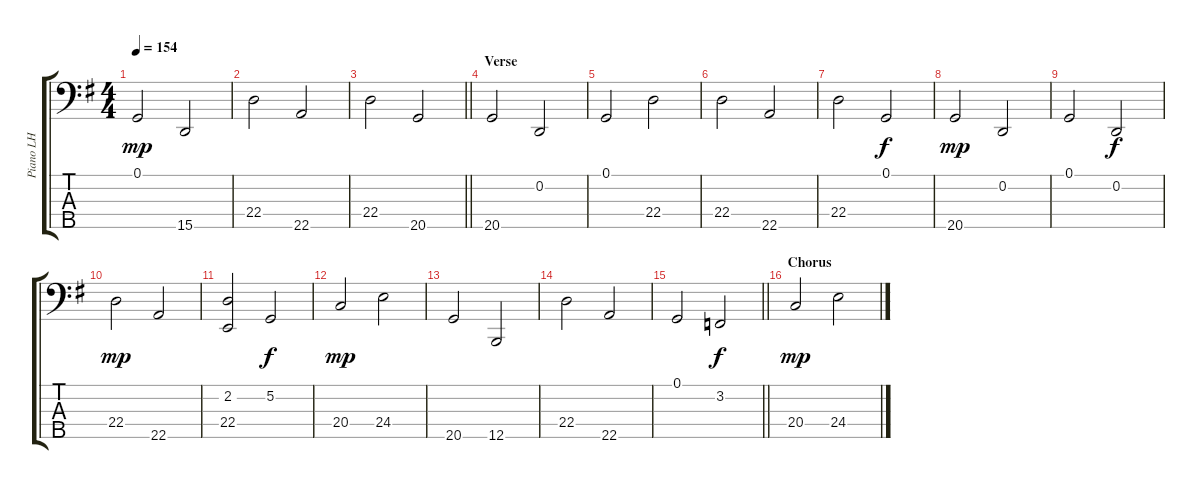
\track ("Piano LH" "Piano LH") {instrument electricpiano2}
\staff {score tabs}
\tuning (G2 D2 A1 E1 B0) {hide}
\ts (4 4)
\tempo 154
\clef f4
\ks g
0.1.2{dy mp} 15.5.2 |
22.4.2 22.5.2 |
\barLineRight lightlight
22.4.2 20.5.2 |
\section ("" "Verse")
20.5.2 0.2.2 |
0.1.2 22.4.2 |
22.4.2 22.5.2 |
22.4.2 0.1.2{dy f} |
20.5.2{dy mp} 0.2.2 |
0.1.2 0.2.2{dy f} |
22.4.2{dy mp} 22.5.2 |
(2.2 22.4).2 5.2.2{dy f} |
20.4.2{dy mp} 24.4.2 |
20.5.2 12.5.2 |
22.4.2 22.5.2 |
\barLineRight lightlight
0.1.2 3.2.2{dy f} |
\section ("" "Chorus")
20.4.2{dy mp} 24.4.2
